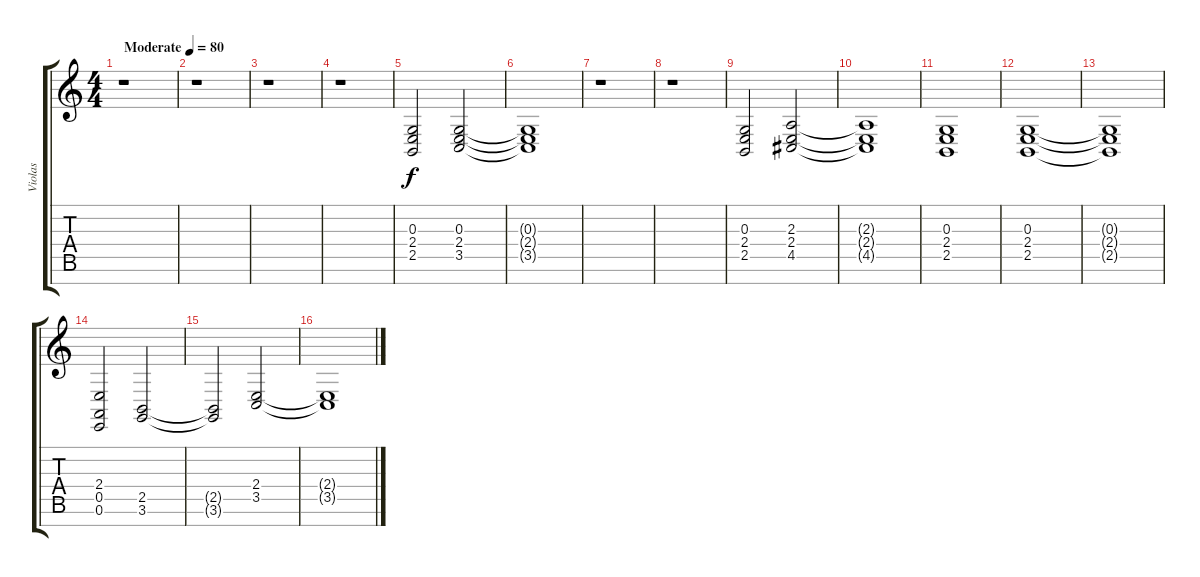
\track ("Violas" "Violas") {instrument stringensemble1}
\staff {score tabs}
\tuning (E4 B3 G3 D3 A2 E2 B1) {hide}
\ts (4 4)
\tempo (80 "Moderate")
\clef g2
\ks c
r.1{dy f instrument stringensemble1} |
r.1 |
r.1 |
r.1 |
(0.3 2.4 2.5).2 (0.3 2.4 3.5).2 |
(0.3{t} 2.4{t} 3.5{t}).1 |
r.1 |
r.1 |
(0.3 2.4 2.5).2 (2.3 2.4 4.5).2 |
(2.3{t} 2.4{t} 4.5{t}).1 |
(0.3 2.4 2.5).1 |
(0.3 2.4 2.5).1 |
(0.3{t} 2.4{t} 2.5{t}).1 |
(2.4 0.5 0.6).2 (2.5 3.6).2 |
(2.5{t} 3.6{t}).2 (2.4 3.5).2 |
(2.4{t} 3.5{t}).1
